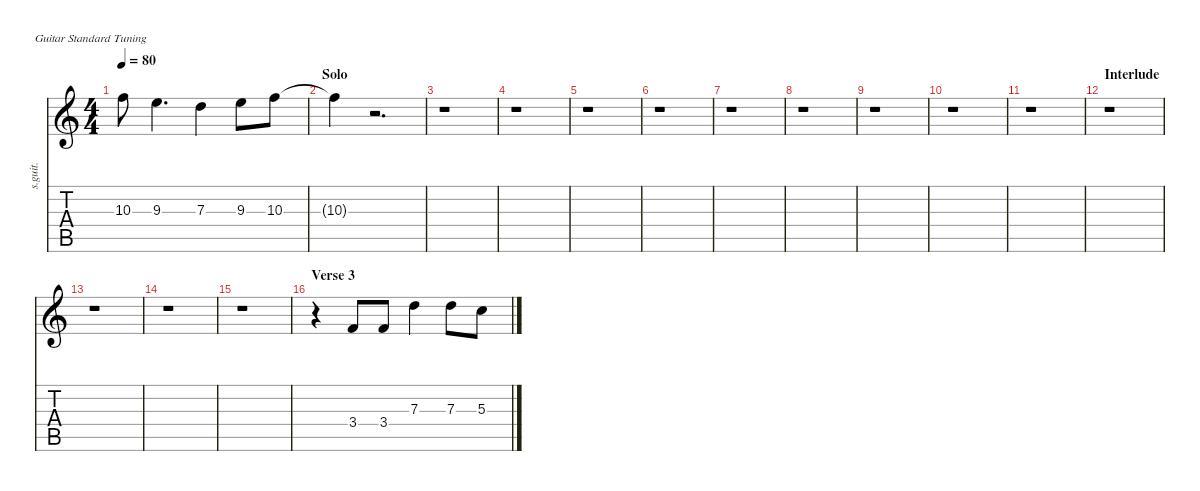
\defaultSystemsLayout 4
\hideDynamics
\bracketExtendMode nobrackets
\track ("Billie Joe Armstrong" "s.guit.") {instrument oboe}
\staff {score tabs}
\tuning (E4 B3 G3 D3 A2 E2)
\displaytranspose 12
\ts (4 4)
\tempo 80
\clef g2
\ks c
10.3{t}.8{lyrics (0 "") lyrics (1 "") lyrics (2 "") lyrics (3 "") lyrics (4 "") dy f} 9.3.4{d lyrics (0 "") lyrics (1 "") lyrics (2 "") lyrics (3 "") lyrics (4 "")} 7.3.4{lyrics (0 "") lyrics (1 "") lyrics (2 "") lyrics (3 "") lyrics (4 "")} 9.3.8{lyrics (0 "") lyrics (1 "") lyrics (2 "") lyrics (3 "") lyrics (4 "")} 10.3.8{lyrics (0 "") lyrics (1 "") lyrics (2 "") lyrics (3 "") lyrics (4 "")} |
\section ("" "Solo")
10.3{t}.4{lyrics (0 "") lyrics (1 "") lyrics (2 "") lyrics (3 "") lyrics (4 "")} r.2{d} |
r.1 |
r.1 |
r.1 |
r.1 |
r.1 |
r.1 |
r.1 |
r.1 |
r.1 |
\section ("" "Interlude")
r.1 |
r.1 |
r.1 |
r.1 |
\section ("" "Verse 3")
r.4 3.4.8{lyrics (0 "") lyrics (1 "") lyrics (2 "") lyrics (3 "") lyrics (4 "")} 3.4.8{lyrics (0 "") lyrics (1 "") lyrics (2 "") lyrics (3 "") lyrics (4 "")} 7.3.4{lyrics (0 "") lyrics (1 "") lyrics (2 "") lyrics (3 "") lyrics (4 "")} 7.3.8{lyrics (0 "") lyrics (1 "") lyrics (2 "") lyrics (3 "") lyrics (4 "")} 5.3.8{lyrics (0 "") lyrics (1 "") lyrics (2 "") lyrics (3 "") lyrics (4 "")}
